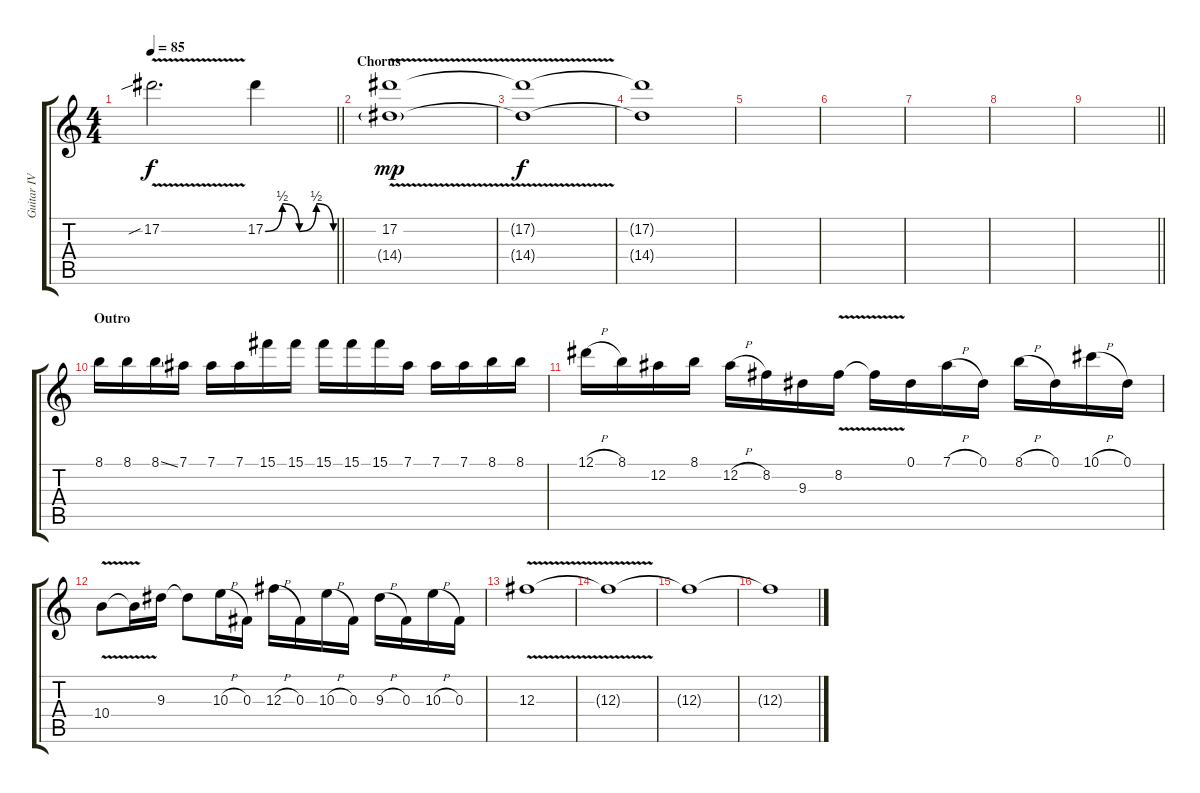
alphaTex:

\track ("Guitar IV (Solo) - Jade" "Guitar IV ") {instrument distortionguitar}
\staff {score tabs}
\tuning (Eb4 Bb3 Gb3 Db3 Ab2 Eb2) {hide}
\ts (4 4)
\tempo 85
\clef g2
\barLineRight lightlight
\ks c
17.2{v sib}.2{d dy f} 17.2{be (custom 0 0 15 2 30 0 45 2 60 0)}.4 |
\section ("" "Chorus")
(17.2{v} 14.4{v g}).1{dy mp volume 0} |
(17.2{t} 14.4{t}).1{dy f} |
(17.2{t} 14.4{t}).1 |
|
|
|
|
\barLineRight lightlight
|
\section ("" "Outro")
8.1.16{volume 15} 8.1.16 8.1{ss}.16 7.1.16 7.1.16 7.1.16 15.1.16 15.1.16 15.1.16 15.1.16 15.1.16 7.1.16 7.1.16 7.1.16 8.1.16 8.1.16 |
12.1{h}.16 8.1.16 12.2.16 8.1.16 12.2{h}.16 8.2.16 9.3.16 8.2{v}.16 8.2{t}.16 0.1.16 7.1{h}.16 0.1.16 8.1{h}.16 0.1.16 10.1{h}.16 0.1.16 |
10.4{v}.8 10.4{t}.16 9.3.16 9.3{t}.8 10.3{h}.16 0.3.16 12.3{h}.16 0.3.16 10.3{h}.16 0.3.16 9.3{h}.16 0.3.16 10.3{h}.16 0.3.16 |
12.3{v}.1{volume 0} |
12.3{t}.1 |
12.3{t}.1 |
12.3{t}.1
